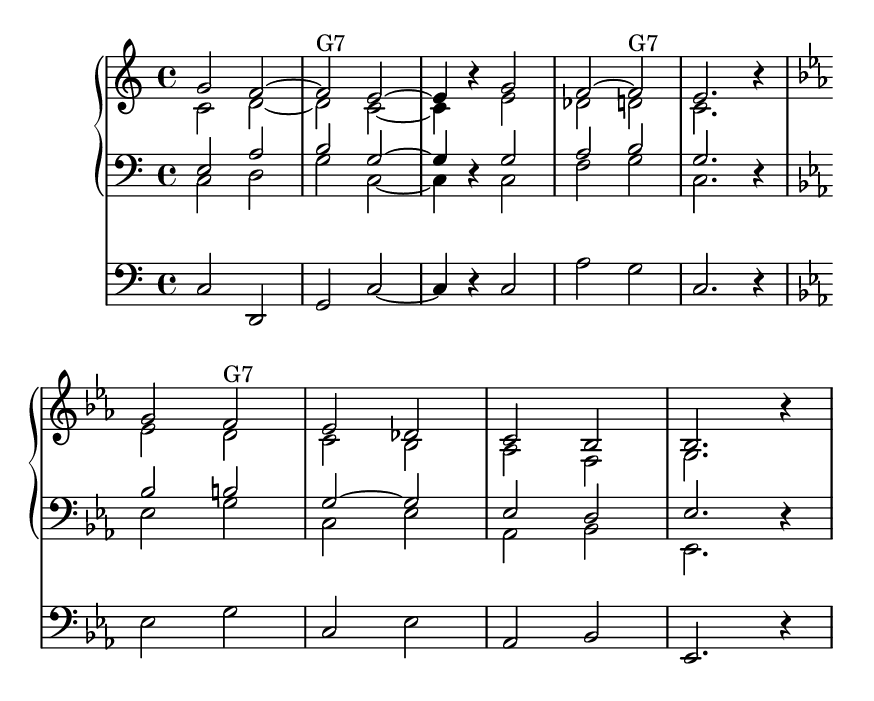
% LilyPond engraving system - http://www.lilypond.org/

\version "2.12.0"

\include "articulate.ly"

#(define-markup-list-command (paragraph layout props args) (markup-list?)
 (interpret-markup-list layout props
   (make-justified-lines-markup-list (cons (make-hspace-markup 2) args))))

\header {
%  title = "Exercise in G7"
%  composer = "Jeremy Mates"
%  subsubtitle = "2012-??-??"
%  copyright = "© 2012 Jeremy Mates - Creative Commons Attribution 3.0 United States License"
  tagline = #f
}

tempoAndStuff = {
  \time 4/4
  \tempo 4=70
}

\parallelMusic #'(voiceA voiceB voiceC voiceD voiceE) {
  \stemUp
  g2 f~ |
  c2 d~ |
  e2 a  |
  c2 d  |
  c2 d, |

  f2^"G7" e~ |
  d2 c~  |
  b2 g~  |
  g2 c,~ |
  g2 c~  |

  e4 \set PianoStaff.midiInstrument = #"acoustic grand" \set Staff.midiInstrument = #"acoustic grand" b'4\rest  g2 |
  c4 s4 e2 |
  g4 s4 g2 |
  c4 d4\rest c2 |
  c4 r4 c2 |

  f2~ f^"G7" |
  des2 d |
  a2 b |
  f2 g |
  a'2 g |

  e2. \set PianoStaff.midiInstrument = #"reed organ" \set Staff.midiInstrument = #"reed organ" b'4\rest |
  c2. s4 |
  g2. d4\rest |
  c,2. s4 |
  c,2. r4 | \break

  \key ees \major g2 f2^"G7" |
  ees2 d |
  \key ees \major bes'2 b |
  ees2 g |
  \key ees \major ees2 g |

  ees2 des |
  c2 bes |
  g2~ g |
  c,2 ees |
  c,2 ees |

  c2 bes |
  aes2 f |
  ees2 d |
  aes,2 bes |
  aes,2 bes |

  bes2. b'4\rest |
  g2. s4 |
  ees2. d4\rest |
  ees,2. s4 |
  ees,2. r4 |
}

theMusic = {
  <<
    \new PianoStaff <<
      \set PianoStaff.midiInstrument = #"Church Organ"
      \set Score.barNumberVisibility = #(every-nth-bar-number-visible 99)

      \set Score.tempoHideNote = ##t

      \new Staff {
        \tempoAndStuff
        <<
          \relative g' \voiceA
          \\
          \relative c' \voiceB
        >>
      }
      \new Staff {
        \tempoAndStuff \clef bass
        <<
          \relative g \voiceC
          \\
          \relative c \voiceD
        >>
      }
    >>
    \new Staff {
      \set Staff.midiInstrument = #"Church Organ"
      \tempoAndStuff \clef bass
      <<
        \relative c \voiceE
      >>
    }
  >>
}

\book {
  \paper {
    #(set-paper-size "a5")
  }
  \score {
    \theMusic
    \layout { }
  }
  \score {
%    \unfoldRepeats \articulate {
      \theMusic
%    }
    \midi { }
  }
%  \markuplines { \paragraph { \tiny      {
%This work is licensed under the Creative Commons Attribution 3.0 United
%States License. To view a copy of this license, visit
%http://creativecommons.org/licenses/by/3.0/us/ or send a letter to
%Creative Commons, 171 Second Street, Suite 300, San Francisco,
%California, 94105, USA.
%} } }
}
